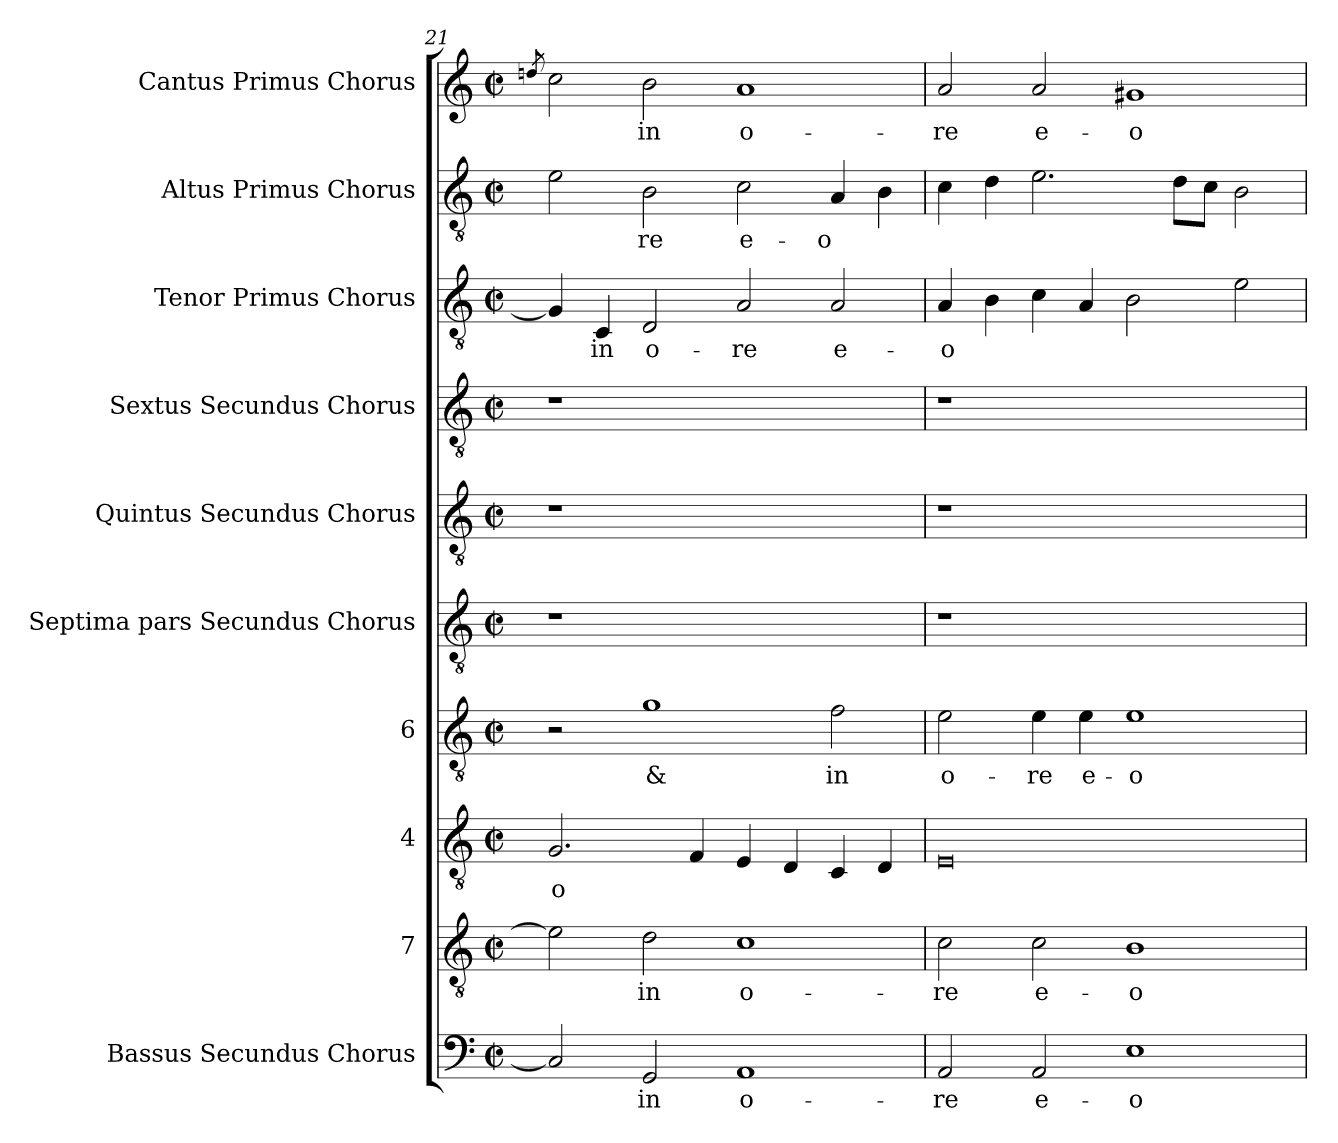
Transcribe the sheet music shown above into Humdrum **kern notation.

**kern	**text	**kern	**text	**kern	**text	**kern	**text	**kern	**kern	**kern	**kern	**text	**kern	**text	**kern	**text
*part10	*part10	*part9	*part9	*part8	*part8	*part7	*part7	*part6	*part5	*part4	*part3	*part3	*part2	*part2	*part1	*part1
*staff10	*staff10	*staff9	*staff9	*staff8	*staff8	*staff7	*staff7	*staff6	*staff5	*staff4	*staff3	*staff3	*staff2	*staff2	*staff1	*staff1
*I"Bassus  Secundus Chorus	*	*I"7	*	*I"4	*	*I"6	*	*I"Septima pars  Secundus Chorus	*I"Quintus  Secundus Chorus	*I"Sextus  Secundus Chorus	*I"Tenor  Primus Chorus	*	*I"Altus  Primus Chorus	*	*I"Cantus  Primus Chorus	*
*I'B	*	*	*	*	*	*	*	*	*	*	*I'T	*	*I'A	*	*I'C	*
!!LO:PB:g=z
*clefF4	*	*clefGv2	*	*clefGv2	*	*clefGv2	*	*clefGv2	*clefGv2	*clefGv2	*clefGv2	*	*clefGv2	*	*clefG2	*
*k[]	*	*k[]	*	*k[]	*	*k[]	*	*k[]	*k[]	*k[]	*k[]	*	*k[]	*	*k[]	*
*C:	*	*C:	*	*C:	*	*C:	*	*C:	*C:	*C:	*C:	*	*C:	*	*C:	*
*M2/2	*	*M2/2	*	*M2/2	*	*M2/2	*	*M2/2	*M2/2	*M2/2	*M2/2	*	*M2/2	*	*M2/2	*
*met(c|)	*	*met(c|)	*	*met(c|)	*	*met(c|)	*	*met(c|)	*met(c|)	*met(c|)	*met(c|)	*	*met(c|)	*	*met(c|)	*
=21	=21	=21	=21	=21	=21	=21	=21	=21	=21	=21	=21	=21	=21	=21	=21	=21
.	.	.	.	.	.	.	.	.	.	.	.	.	.	.	8qddn/	.
!	!LO:LY:b:cj	!	!LO:LY:b:cj	!	!LO:LY:b:cj	!	!	!	!	!	!	!LO:LY:b:cj	!	!LO:LY:b:cj	!	!LO:LY:b:cj
2C/]	.	2e\]	.	2.G/	-o-	2r	.	1r	1r	1r	4G/]	.	2e\	--	2cc\	.
!	!	!	!	!	!	!	!	!	!	!	!	!LO:LY:b:cj	!	!	!	!
.	.	.	.	.	.	.	.	.	.	.	4C/	in	.	.	.	.
!	!LO:LY:b:cj	!	!LO:LY:b:cj	!	!	!	!LO:LY:b:cj	!	!	!	!	!LO:LY:b:cj	!	!LO:LY:b:cj	!	!LO:LY:b:cj
2GG/	in	2d\	in	.	.	1g	&	.	.	.	2D/	o-	2B\	-re	2b\	in
!	!	!	!	!	!LO:LY:b:cj	!	!	!	!	!	!	!	!	!	!	!
.	.	.	.	4F/	--	.	.	.	.	.	.	.	.	.	.	.
!	!LO:LY:b:cj	!	!LO:LY:b:cj	!	!LO:LY:b:cj	!	!	!	!	!	!	!LO:LY:b:cj	!	!LO:LY:b:cj	!	!LO:LY:b:cj
1AA	o-	1c	o-	4E/	--	.	.	1ryy	1ryy	1ryy	2A/	-re	2c\	e-	1a	o-
!	!	!	!	!	!LO:LY:b:cj	!	!	!	!	!	!	!	!	!	!	!
.	.	.	.	4D/	--	.	.	.	.	.	.	.	.	.	.	.
!	!	!	!	!	!LO:LY:b:cj	!	!LO:LY:b:cj	!	!	!	!	!LO:LY:b:cj	!	!LO:LY:b:cj	!	!
.	.	.	.	4C/	--	2f\	in	.	.	.	2A/	e-	4A/	-o-	.	.
!	!	!	!	!	!LO:LY:b:cj	!	!	!	!	!	!	!	!	!LO:LY:b:cj	!	!
.	.	.	.	4D/	--	.	.	.	.	.	.	.	4B\	--	.	.
=22	=22	=22	=22	=22	=22	=22	=22	=22	=22	=22	=22	=22	=22	=22	=22	=22
!	!LO:LY:b:cj	!	!LO:LY:b:cj	!	!LO:LY:b:cj	!	!LO:LY:b:cj	!	!	!	!	!LO:LY:b:cj	!	!LO:LY:b:cj	!	!LO:LY:b:cj
2AA/	-re	2c\	-re	0E	--	2e\	o-	1r	1r	1r	4A/	-o-	4c\	--	2a/	-re
!	!	!	!	!	!	!	!	!	!	!	!	!LO:LY:b:cj	!	!LO:LY:b:cj	!	!
.	.	.	.	.	.	.	.	.	.	.	4B\	--	4d\	--	.	.
!	!LO:LY:b:cj	!	!LO:LY:b:cj	!	!	!	!LO:LY:b:cj	!	!	!	!	!LO:LY:b:cj	!	!LO:LY:b:cj	!	!LO:LY:b:cj
2AA/	e-	2c\	e-	.	.	4e\	-re	.	.	.	4c\	--	2.e\	--	2a/	e-
!	!	!	!	!	!	!	!LO:LY:b:cj	!	!	!	!	!LO:LY:b:cj	!	!	!	!
.	.	.	.	.	.	4e\	e-	.	.	.	4A/	--	.	.	.	.
!	!LO:LY:b:cj	!	!LO:LY:b:cj	!	!	!	!LO:LY:b:cj	!	!	!	!	!LO:LY:b:cj	!	!	!	!LO:LY:b:cj
1E	-o-	1B	-o-	.	.	1e	-o-	1ryy	1ryy	1ryy	2B\	--	.	.	1g#X	-o-
!	!	!	!	!	!	!	!	!	!	!	!	!	!	!LO:LY:b:cj	!	!
.	.	.	.	.	.	.	.	.	.	.	.	.	8d\L	--	.	.
!	!	!	!	!	!	!	!	!	!	!	!	!	!	!LO:LY:b:cj	!	!
.	.	.	.	.	.	.	.	.	.	.	.	.	8c\J	--	.	.
!	!	!	!	!	!	!	!	!	!	!	!	!LO:LY:b:cj	!	!LO:LY:b:cj	!	!
.	.	.	.	.	.	.	.	.	.	.	2e\	--	2B\	--	.	.
=	=	=	=	=	=	=	=	=	=	=	=	=	=	=	=	=
*-	*-	*-	*-	*-	*-	*-	*-	*-	*-	*-	*-	*-	*-	*-	*-	*-
